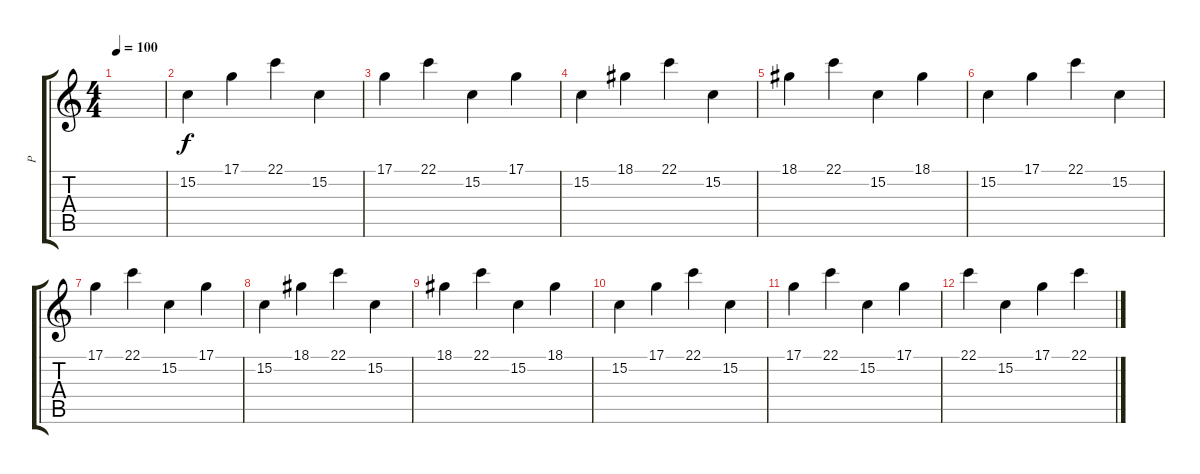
\track ("P" "P") {instrument acousticgrandpiano}
\staff {score tabs}
\tuning (D4 A3 F3 C3 G2 C2) {hide}
\ts (4 4)
\tempo 100
\clef g2
\ks c
|
15.2.4 17.1.4 22.1.4 15.2.4 |
17.1.4 22.1.4 15.2.4 17.1.4 |
15.2.4 18.1.4 22.1.4 15.2.4 |
18.1.4 22.1.4 15.2.4 18.1.4 |
15.2.4 17.1.4 22.1.4 15.2.4 |
17.1.4 22.1.4 15.2.4 17.1.4 |
15.2.4 18.1.4 22.1.4 15.2.4 |
18.1.4 22.1.4 15.2.4 18.1.4 |
15.2.4{volume 4} 17.1.4 22.1.4 15.2.4 |
17.1.4 22.1.4 15.2.4 17.1.4 |
22.1.4 15.2.4 17.1.4 22.1.4
